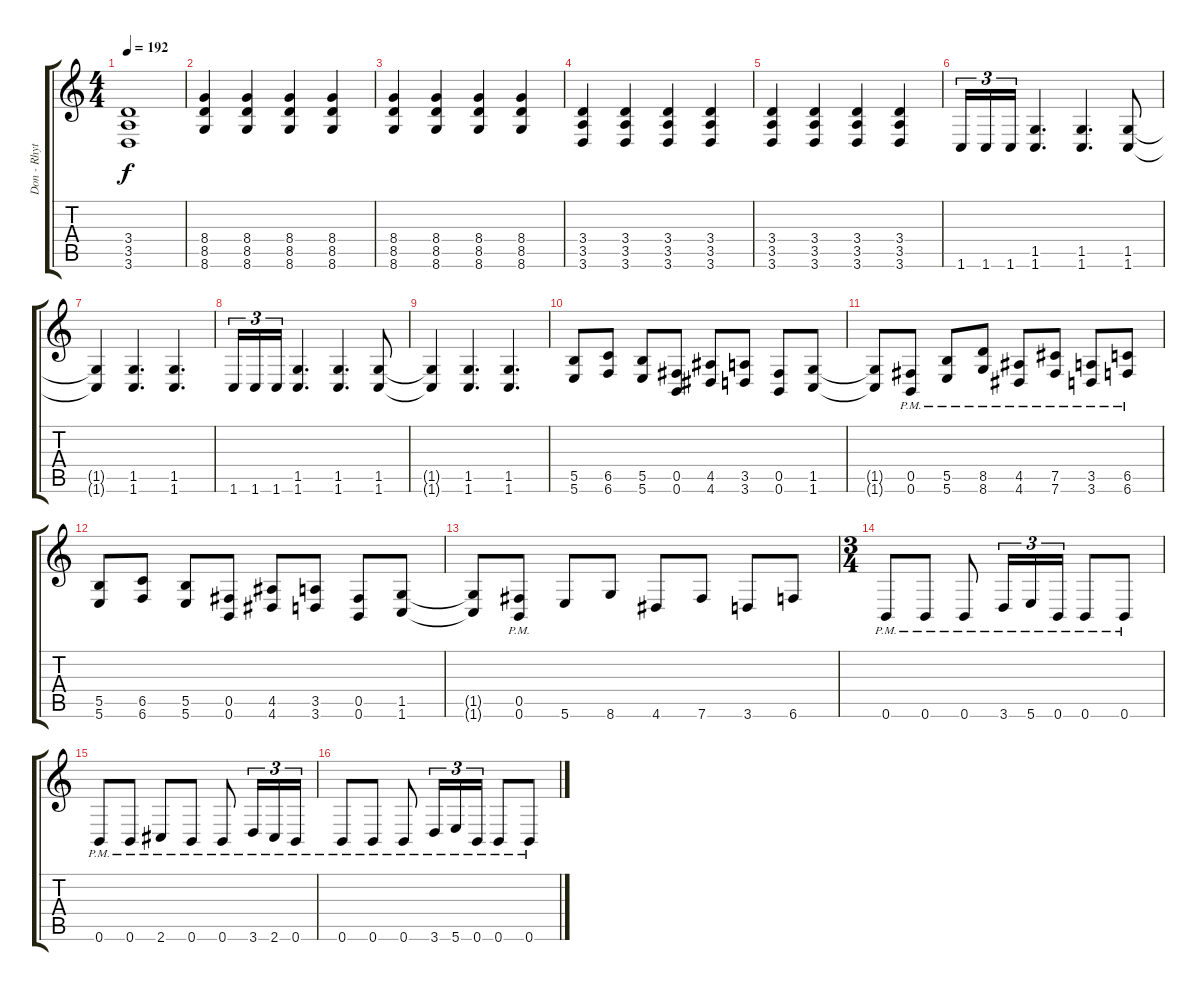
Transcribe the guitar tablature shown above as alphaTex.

\track ("Don - Rhythm" "Don - Rhyt") {instrument distortionguitar}
\staff {score tabs}
\tuning (Db4 Ab3 E3 B2 Gb2 B1) {hide}
\ts (4 4)
\tempo 192
\clef g2
\ks c
(3.4 3.5 3.6).1{dy f} |
(8.4 8.5 8.6).4 (8.4 8.5 8.6).4 (8.4 8.5 8.6).4 (8.4 8.5 8.6).4 |
(8.4 8.5 8.6).4 (8.4 8.5 8.6).4 (8.4 8.5 8.6).4 (8.4 8.5 8.6).4 |
(3.4 3.5 3.6).4 (3.4 3.5 3.6).4 (3.4 3.5 3.6).4 (3.4 3.5 3.6).4 |
(3.4 3.5 3.6).4 (3.4 3.5 3.6).4 (3.4 3.5 3.6).4 (3.4 3.5 3.6).4 |
1.6.16{tu (3 2)} 1.6.16{tu (3 2)} 1.6.16{tu (3 2)} (1.5 1.6).4{d} (1.5 1.6).4{d} (1.5 1.6).8 |
(1.5{t} 1.6{t}).4 (1.5 1.6).4{d} (1.5 1.6).4{d} |
1.6.16{tu (3 2)} 1.6.16{tu (3 2)} 1.6.16{tu (3 2)} (1.5 1.6).4{d} (1.5 1.6).4{d} (1.5 1.6).8 |
(1.5{t} 1.6{t}).4 (1.5 1.6).4{d} (1.5 1.6).4{d} |
(5.5 5.6).8 (6.5 6.6).8 (5.5 5.6).8 (0.5 0.6).8 (4.5 4.6).8 (3.5 3.6).8 (0.5 0.6).8 (1.5 1.6).8 |
(1.5{t} 1.6{t}).8 (0.5{pm} 0.6{pm}).8 (5.5{pm} 5.6{pm}).8 (8.5{pm} 8.6{pm}).8 (4.5{pm} 4.6{pm}).8 (7.5{pm} 7.6{pm}).8 (3.5{pm} 3.6{pm}).8 (6.5{pm} 6.6{pm}).8 |
(5.5 5.6).8 (6.5 6.6).8 (5.5 5.6).8 (0.5 0.6).8 (4.5 4.6).8 (3.5 3.6).8 (0.5 0.6).8 (1.5 1.6).8 |
(1.5{t} 1.6{t}).8 (0.5{pm} 0.6{pm}).8 5.6.8 8.6.8 4.6.8 7.6.8 3.6.8 6.6.8 |
\ts (3 4)
0.6{pm}.8 0.6{pm}.8 0.6{pm}.8 3.6{pm}.16{tu (3 2)} 5.6{pm}.16{tu (3 2)} 0.6{pm}.16{tu (3 2)} 0.6{pm}.8 0.6{pm}.8 |
0.6{pm}.8 0.6{pm}.8 2.6{pm}.8 0.6{pm}.8 0.6{pm}.8 3.6{pm}.16{tu (3 2)} 2.6{pm}.16{tu (3 2)} 0.6{pm}.16{tu (3 2)} |
0.6{pm}.8 0.6{pm}.8 0.6{pm}.8 3.6{pm}.16{tu (3 2)} 5.6{pm}.16{tu (3 2)} 0.6{pm}.16{tu (3 2)} 0.6{pm}.8 0.6{pm}.8
